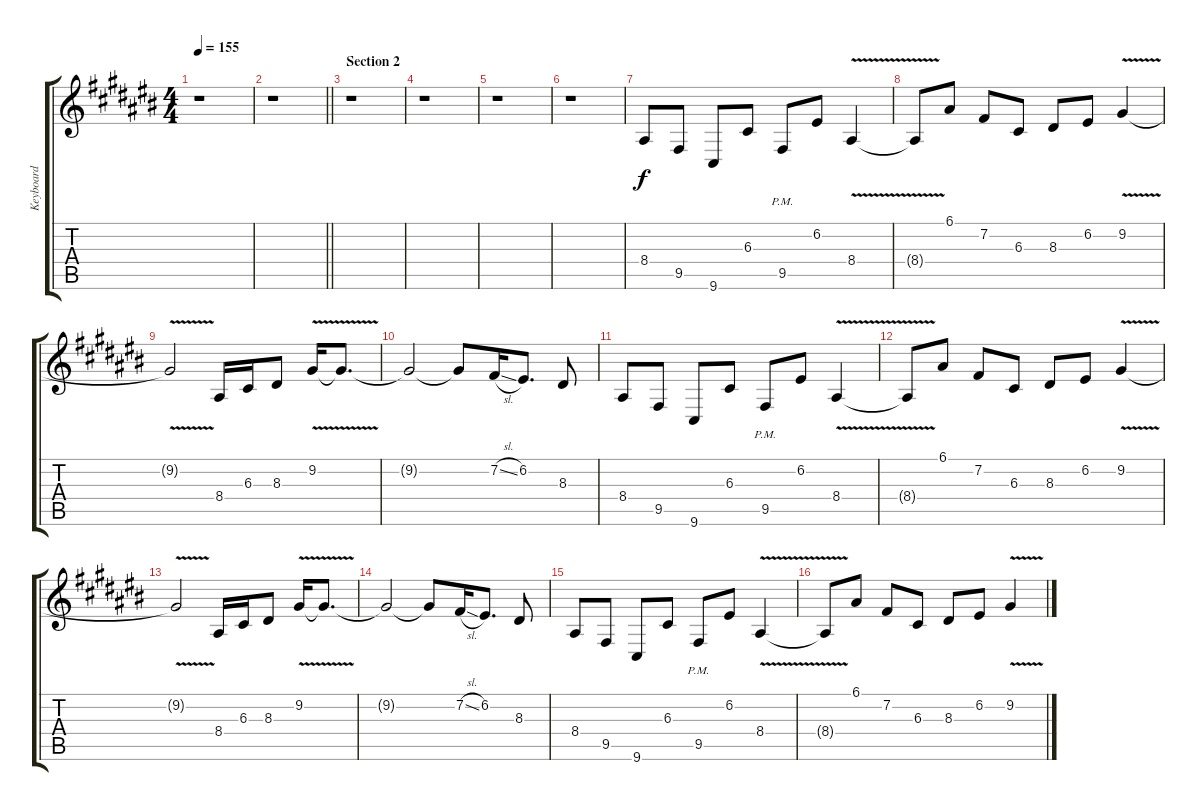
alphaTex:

\track ("Keyboard" "Keyboard") {instrument harpsichord}
\staff {score tabs}
\tuning (E4 B3 G3 D3 A2 E2) {hide}
\ts (4 4)
\tempo 155
\clef g2
\ks c#
r.1{dy f} |
\barLineRight lightlight
r.1 |
\section ("" "Section 2")
r.1 |
r.1 |
r.1 |
r.1 |
8.4.8{instrument harpsichord} 9.5.8 9.6.8 6.3.8 9.5{pm}.8 6.2.8 8.4{v}.4 |
8.4{t}.8 6.1.8 7.2.8 6.3.8 8.3.8 6.2.8 9.2{v}.4 |
9.2{t}.2 8.4.16 6.3.16 8.3.8 9.2{v}.16 9.2{t}.8{d} |
9.2{t}.2 9.2{t}.8 7.2{sl}.16 6.2.8{d} 8.3.8 |
8.4.8 9.5.8 9.6.8 6.3.8 9.5{pm}.8 6.2.8 8.4{v}.4 |
8.4{t}.8 6.1.8 7.2.8 6.3.8 8.3.8 6.2.8 9.2{v}.4 |
9.2{t}.2 8.4.16 6.3.16 8.3.8 9.2{v}.16 9.2{t}.8{d} |
9.2{t}.2 9.2{t}.8 7.2{sl}.16 6.2.8{d} 8.3.8 |
8.4.8 9.5.8 9.6.8 6.3.8 9.5{pm}.8 6.2.8 8.4{v}.4 |
8.4{t}.8 6.1.8 7.2.8 6.3.8 8.3.8 6.2.8 9.2{v}.4
